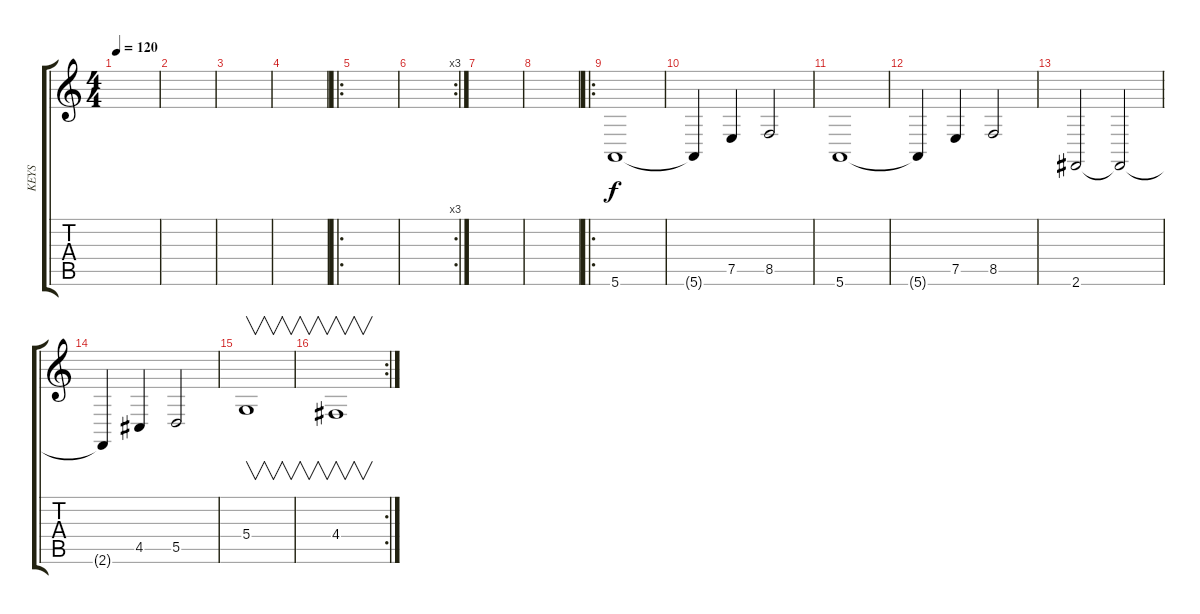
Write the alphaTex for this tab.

\track ("KEYS" "KEYS") {instrument stringensemble2}
\staff {score tabs}
\tuning (E4 B3 G3 D3 A2 E2) {hide}
\ts (4 4)
\tempo 120
\clef g2
\ks c
|
|
|
|
\ro
|
\rc 3
|
|
|
\ro
5.6.1 |
5.6{t}.4 7.5.4 8.5.2 |
5.6.1 |
5.6{t}.4 7.5.4 8.5.2 |
2.6.2 2.6{t}.2 |
2.6{t}.4 4.5.4 5.5.2 |
5.4.1{v} |
\rc 2
4.4.1{v}
